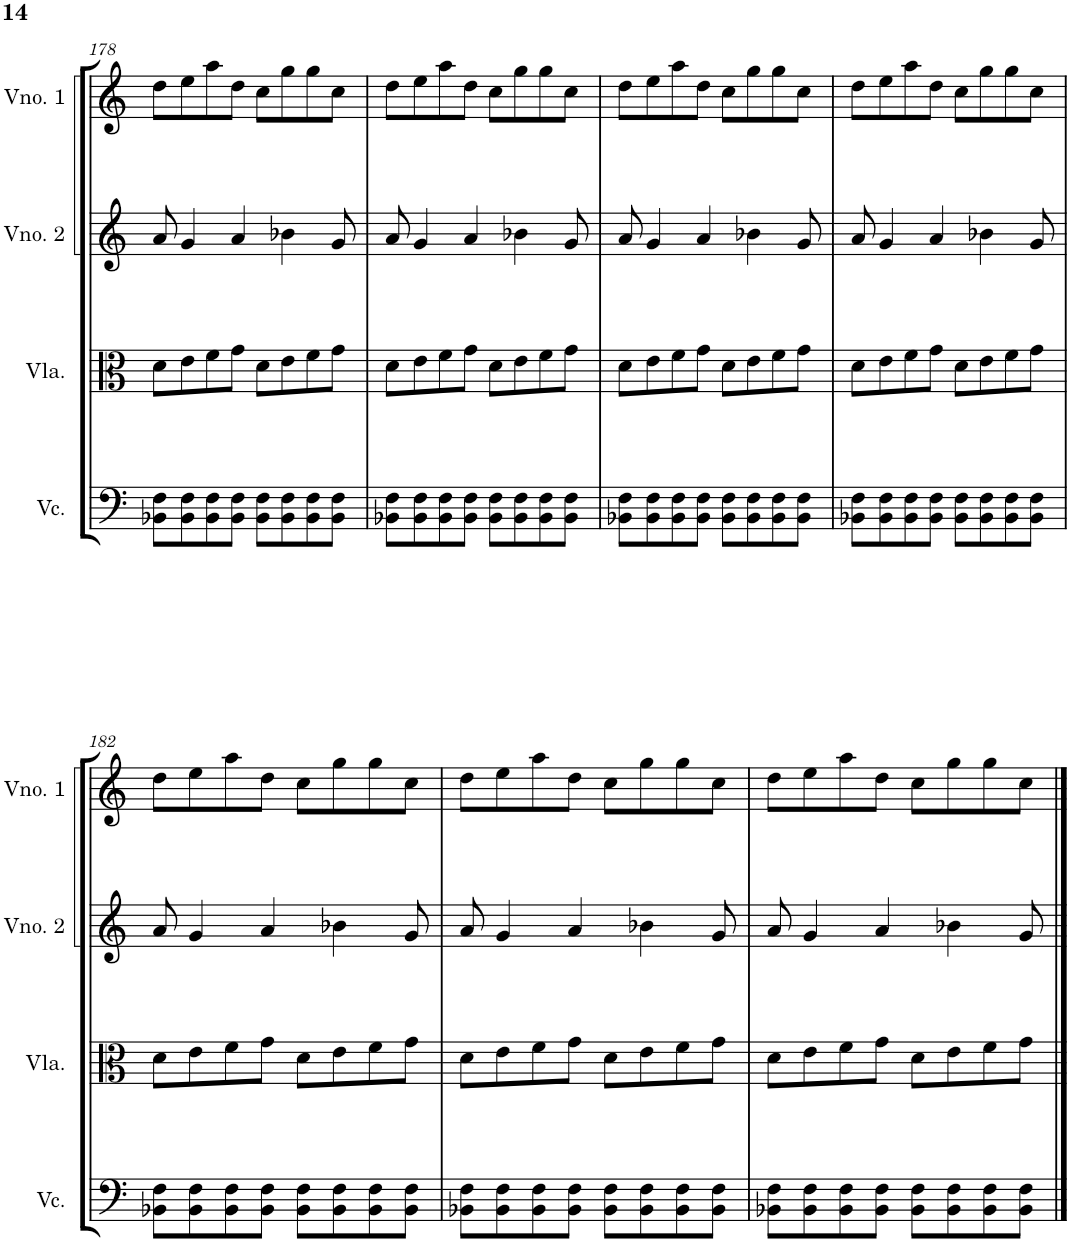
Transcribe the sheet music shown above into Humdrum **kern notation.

**kern	**kern	**kern	**kern
*part4	*part3	*part2	*part1
*staff4	*staff3	*staff2	*staff1
*I"Violoncelo	*I"Viola	*I"Violino 2	*I"Violino 1
*I'Vc.	*I'Vla.	*I'Vno. 2	*I'Vno. 1
!!LO:PB:g=z
*clefF4	*clefC3	*clefG2	*clefG2
*k[]	*k[]	*k[]	*k[]
*M4/4	*M4/4	*M4/4	*M4/4
=178	=178	=178	=178
8BB-X\ 8F\L	8d\L	8a/	8dd\L
8BB-\ 8F\	8e\	4g/	8ee\
8BB-\ 8F\	8f\	.	8aa\
8BB-\ 8F\J	8g\J	4a/	8dd\J
8BB-\ 8F\L	8d\L	.	8cc\L
8BB-\ 8F\	8e\	4b-X\	8gg\
8BB-\ 8F\	8f\	.	8gg\
8BB-\ 8F\J	8g\J	8g/	8cc\J
=179	=179	=179	=179
8BB-X\ 8F\L	8d\L	8a/	8dd\L
8BB-\ 8F\	8e\	4g/	8ee\
8BB-\ 8F\	8f\	.	8aa\
8BB-\ 8F\J	8g\J	4a/	8dd\J
8BB-\ 8F\L	8d\L	.	8cc\L
8BB-\ 8F\	8e\	4b-X\	8gg\
8BB-\ 8F\	8f\	.	8gg\
8BB-\ 8F\J	8g\J	8g/	8cc\J
=180	=180	=180	=180
8BB-X\ 8F\L	8d\L	8a/	8dd\L
8BB-\ 8F\	8e\	4g/	8ee\
8BB-\ 8F\	8f\	.	8aa\
8BB-\ 8F\J	8g\J	4a/	8dd\J
8BB-\ 8F\L	8d\L	.	8cc\L
8BB-\ 8F\	8e\	4b-X\	8gg\
8BB-\ 8F\	8f\	.	8gg\
8BB-\ 8F\J	8g\J	8g/	8cc\J
=181	=181	=181	=181
8BB-X\ 8F\L	8d\L	8a/	8dd\L
8BB-\ 8F\	8e\	4g/	8ee\
8BB-\ 8F\	8f\	.	8aa\
8BB-\ 8F\J	8g\J	4a/	8dd\J
8BB-\ 8F\L	8d\L	.	8cc\L
8BB-\ 8F\	8e\	4b-X\	8gg\
8BB-\ 8F\	8f\	.	8gg\
8BB-\ 8F\J	8g\J	8g/	8cc\J
!!LO:LB:g=z
=182	=182	=182	=182
8BB-X\ 8F\L	8d\L	8a/	8dd\L
8BB-\ 8F\	8e\	4g/	8ee\
8BB-\ 8F\	8f\	.	8aa\
8BB-\ 8F\J	8g\J	4a/	8dd\J
8BB-\ 8F\L	8d\L	.	8cc\L
8BB-\ 8F\	8e\	4b-X\	8gg\
8BB-\ 8F\	8f\	.	8gg\
8BB-\ 8F\J	8g\J	8g/	8cc\J
=183	=183	=183	=183
8BB-X\ 8F\L	8d\L	8a/	8dd\L
8BB-\ 8F\	8e\	4g/	8ee\
8BB-\ 8F\	8f\	.	8aa\
8BB-\ 8F\J	8g\J	4a/	8dd\J
8BB-\ 8F\L	8d\L	.	8cc\L
8BB-\ 8F\	8e\	4b-X\	8gg\
8BB-\ 8F\	8f\	.	8gg\
8BB-\ 8F\J	8g\J	8g/	8cc\J
=184	=184	=184	=184
8BB-X\ 8F\L	8d\L	8a/	8dd\L
8BB-\ 8F\	8e\	4g/	8ee\
8BB-\ 8F\	8f\	.	8aa\
8BB-\ 8F\J	8g\J	4a/	8dd\J
8BB-\ 8F\L	8d\L	.	8cc\L
8BB-\ 8F\	8e\	4b-X\	8gg\
8BB-\ 8F\	8f\	.	8gg\
8BB-\ 8F\J	8g\J	8g/	8cc\J
==	==	==	==
*-	*-	*-	*-
